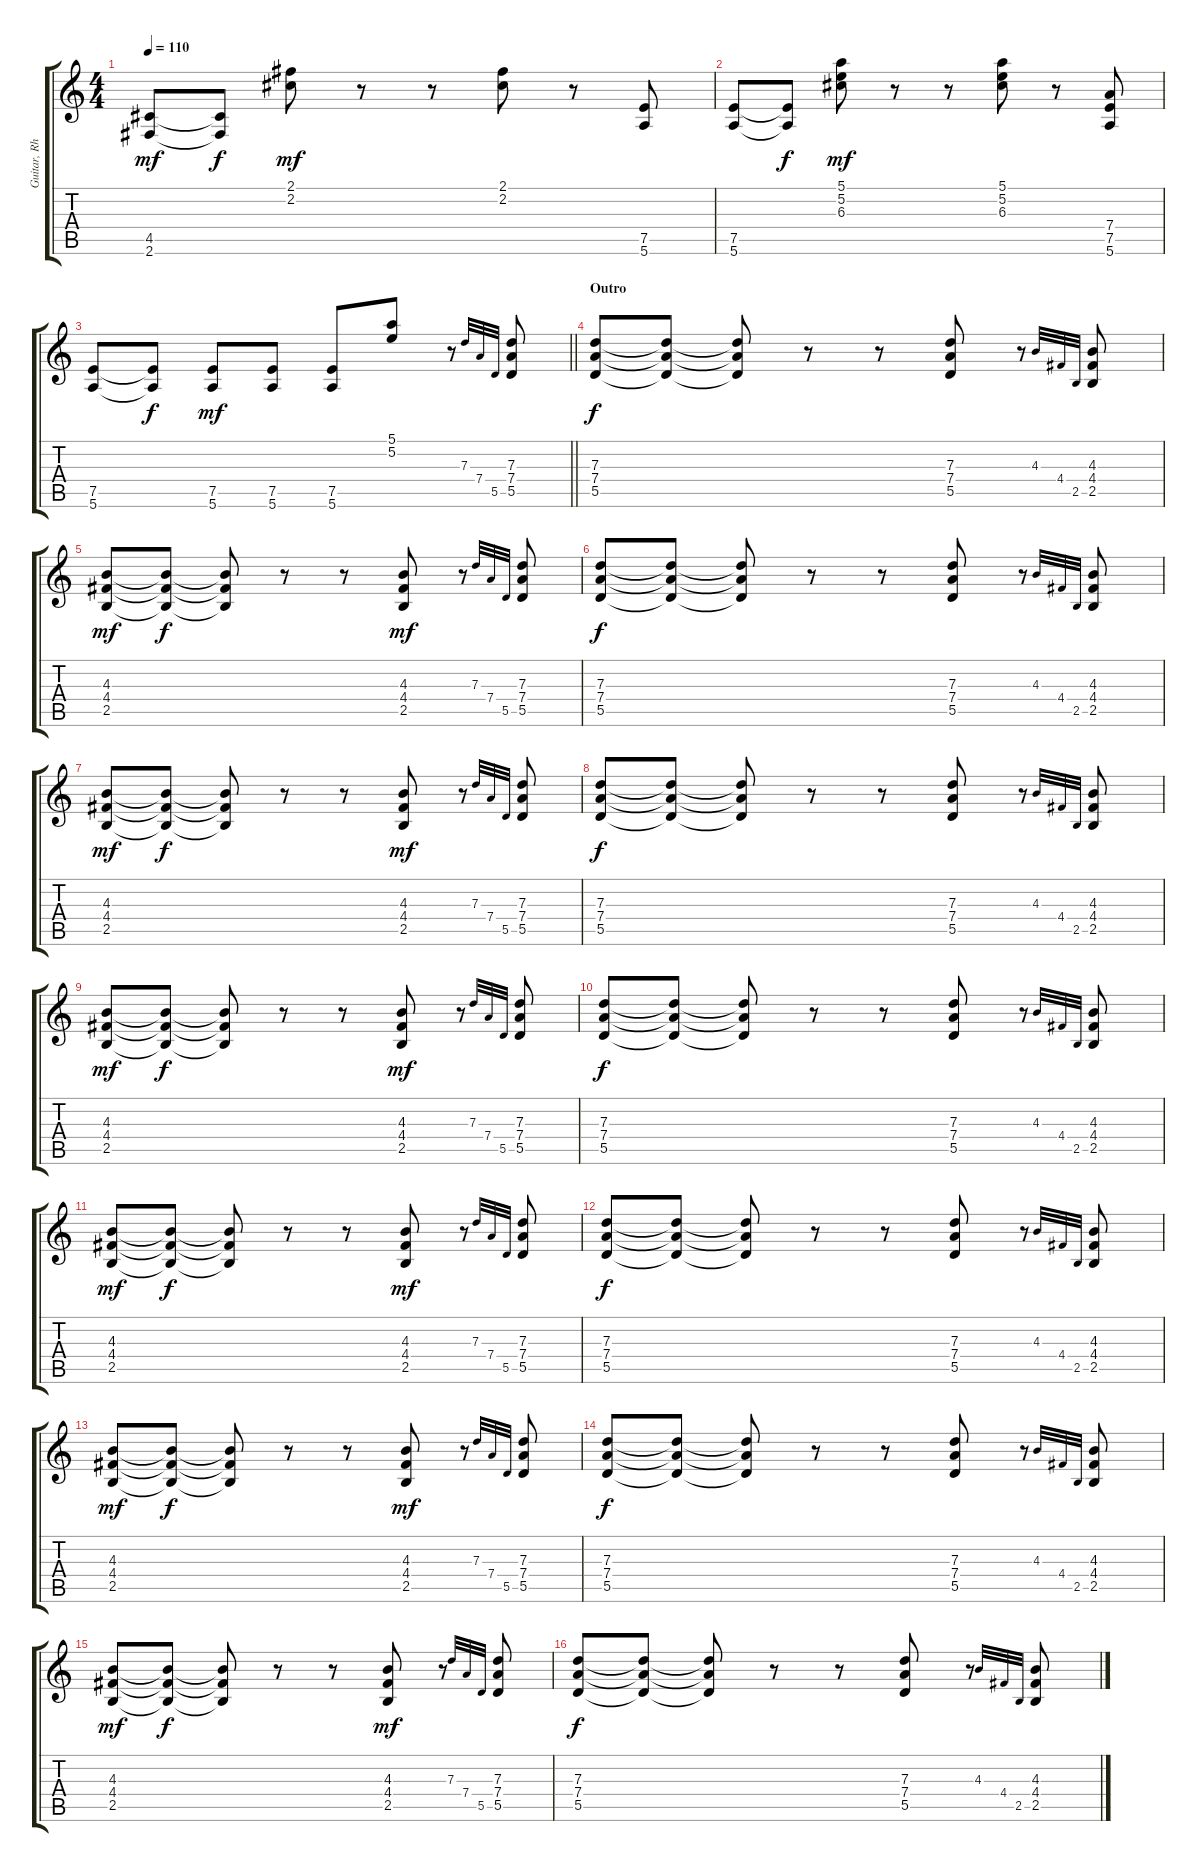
\track ("Guitar, Rhythm" "Guitar, Rh") {mute instrument acousticguitarsteel}
\staff {score tabs}
\tuning (E4 B3 G3 D3 A2 E2) {hide}
\ts (4 4)
\tempo 110
\clef g2
\ks c
(4.5 2.6).8{dy mf} (4.5{t} 2.6{t}).8{dy f} (2.1 2.2).8{dy mf} r.8 r.8 (2.1 2.2).8 r.8 (7.5 5.6).8 |
(7.5 5.6).8 (7.5{t} 5.6{t}).8{dy f} (5.1 5.2 6.3).8{dy mf} r.8 r.8 (5.1 5.2 6.3).8 r.8 (7.4 7.5 5.6).8 |
\barLineRight lightlight
(7.5 5.6).8 (7.5{t} 5.6{t}).8{dy f} (7.5 5.6).8{dy mf} (7.5 5.6).8 (7.5 5.6).8 (5.1 5.2).8 r.8 7.3.32{gr onbeat} 7.4.32{gr onbeat} 5.5.32{gr onbeat} (7.3 7.4 5.5).8 |
\section ("" "Outro")
(7.3 7.4 5.5).8{dy f} (7.3{t} 7.4{t} 5.5{t}).8 (7.3{t} 7.4{t} 5.5{t}).8 r.8 r.8 (7.3 7.4 5.5).8 r.8 4.3.32{gr onbeat} 4.4.32{gr onbeat} 2.5.32{gr onbeat} (4.3 4.4 2.5).8 |
(4.3 4.4 2.5).8{dy mf} (4.3{t} 4.4{t} 2.5{t}).8{dy f} (4.3{t} 4.4{t} 2.5{t}).8 r.8 r.8 (4.3 4.4 2.5).8{dy mf} r.8 7.3.32{gr onbeat} 7.4.32{gr onbeat} 5.5.32{gr onbeat} (7.3 7.4 5.5).8 |
(7.3 7.4 5.5).8{dy f} (7.3{t} 7.4{t} 5.5{t}).8 (7.3{t} 7.4{t} 5.5{t}).8 r.8 r.8 (7.3 7.4 5.5).8 r.8 4.3.32{gr onbeat} 4.4.32{gr onbeat} 2.5.32{gr onbeat} (4.3 4.4 2.5).8 |
(4.3 4.4 2.5).8{dy mf} (4.3{t} 4.4{t} 2.5{t}).8{dy f} (4.3{t} 4.4{t} 2.5{t}).8 r.8 r.8 (4.3 4.4 2.5).8{dy mf} r.8 7.3.32{gr onbeat} 7.4.32{gr onbeat} 5.5.32{gr onbeat} (7.3 7.4 5.5).8 |
(7.3 7.4 5.5).8{dy f} (7.3{t} 7.4{t} 5.5{t}).8 (7.3{t} 7.4{t} 5.5{t}).8 r.8 r.8 (7.3 7.4 5.5).8 r.8 4.3.32{gr onbeat} 4.4.32{gr onbeat} 2.5.32{gr onbeat} (4.3 4.4 2.5).8 |
(4.3 4.4 2.5).8{dy mf} (4.3{t} 4.4{t} 2.5{t}).8{dy f} (4.3{t} 4.4{t} 2.5{t}).8 r.8 r.8 (4.3 4.4 2.5).8{dy mf} r.8 7.3.32{gr onbeat} 7.4.32{gr onbeat} 5.5.32{gr onbeat} (7.3 7.4 5.5).8 |
(7.3 7.4 5.5).8{dy f} (7.3{t} 7.4{t} 5.5{t}).8 (7.3{t} 7.4{t} 5.5{t}).8 r.8 r.8 (7.3 7.4 5.5).8 r.8 4.3.32{gr onbeat} 4.4.32{gr onbeat} 2.5.32{gr onbeat} (4.3 4.4 2.5).8 |
(4.3 4.4 2.5).8{dy mf} (4.3{t} 4.4{t} 2.5{t}).8{dy f} (4.3{t} 4.4{t} 2.5{t}).8 r.8 r.8 (4.3 4.4 2.5).8{dy mf} r.8 7.3.32{gr onbeat} 7.4.32{gr onbeat} 5.5.32{gr onbeat} (7.3 7.4 5.5).8 |
(7.3 7.4 5.5).8{dy f} (7.3{t} 7.4{t} 5.5{t}).8 (7.3{t} 7.4{t} 5.5{t}).8 r.8 r.8 (7.3 7.4 5.5).8 r.8 4.3.32{gr onbeat} 4.4.32{gr onbeat} 2.5.32{gr onbeat} (4.3 4.4 2.5).8 |
(4.3 4.4 2.5).8{dy mf} (4.3{t} 4.4{t} 2.5{t}).8{dy f} (4.3{t} 4.4{t} 2.5{t}).8 r.8 r.8 (4.3 4.4 2.5).8{dy mf} r.8 7.3.32{gr onbeat} 7.4.32{gr onbeat} 5.5.32{gr onbeat} (7.3 7.4 5.5).8 |
(7.3 7.4 5.5).8{dy f} (7.3{t} 7.4{t} 5.5{t}).8 (7.3{t} 7.4{t} 5.5{t}).8 r.8 r.8 (7.3 7.4 5.5).8 r.8 4.3.32{gr onbeat} 4.4.32{gr onbeat} 2.5.32{gr onbeat} (4.3 4.4 2.5).8 |
(4.3 4.4 2.5).8{dy mf} (4.3{t} 4.4{t} 2.5{t}).8{dy f} (4.3{t} 4.4{t} 2.5{t}).8 r.8 r.8 (4.3 4.4 2.5).8{dy mf} r.8 7.3.32{gr onbeat} 7.4.32{gr onbeat} 5.5.32{gr onbeat} (7.3 7.4 5.5).8 |
(7.3 7.4 5.5).8{dy f} (7.3{t} 7.4{t} 5.5{t}).8 (7.3{t} 7.4{t} 5.5{t}).8 r.8 r.8 (7.3 7.4 5.5).8 r.8 4.3.32{gr onbeat} 4.4.32{gr onbeat} 2.5.32{gr onbeat} (4.3 4.4 2.5).8
